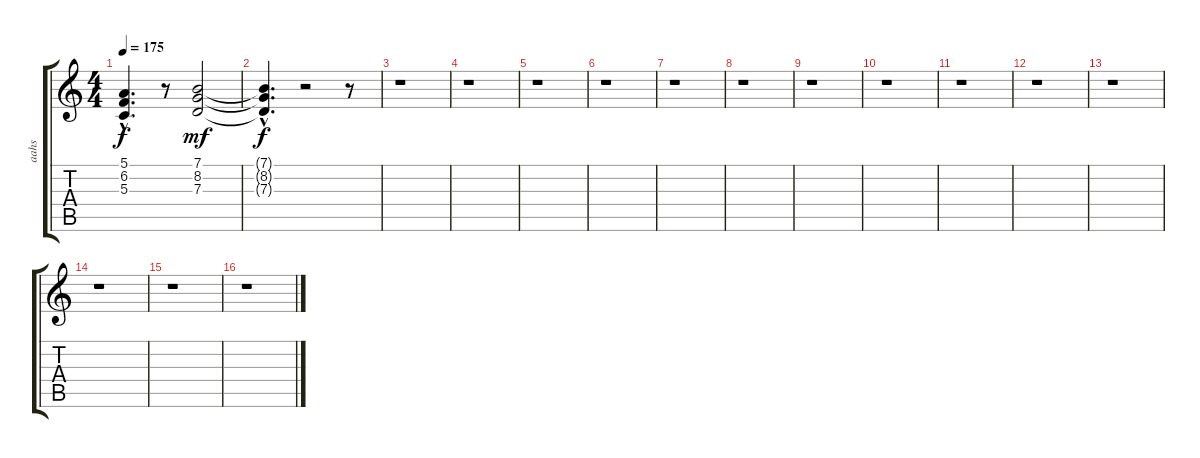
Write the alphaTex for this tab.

\track ("aahs" "aahs") {instrument choiraahs}
\staff {score tabs}
\tuning (E4 B3 G3 D3 A2 E2) {hide}
\ts (4 4)
\tempo 175
\clef g2
\ks c
(5.1{hac t} 6.2{hac t} 5.3{hac t}).4{d dy f} r.8 (7.1 8.2 7.3).2{dy mf} |
(7.1{hac t} 8.2{hac t} 7.3{hac t}).4{d dy f} r.2 r.8 |
r.1 |
r.1 |
r.1 |
r.1 |
r.1 |
r.1 |
r.1 |
r.1 |
r.1 |
r.1 |
r.1 |
r.1 |
r.1 |
r.1
